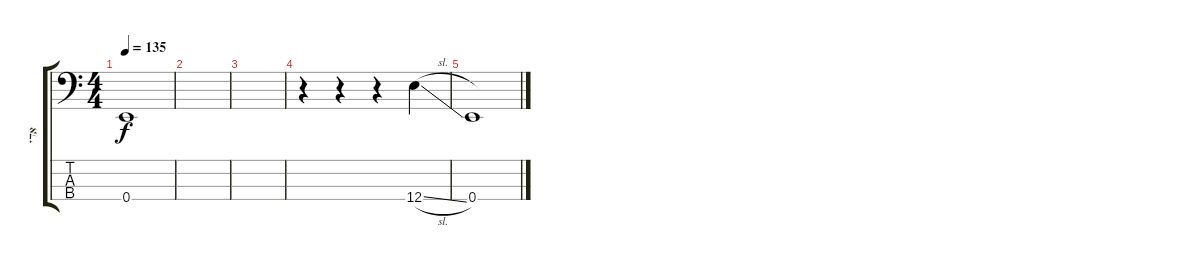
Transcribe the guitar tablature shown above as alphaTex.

\track ("אדי" "אדי") {instrument electricbassfinger}
\staff {score tabs}
\tuning (G2 D2 A1 E1) {hide}
\ts (4 4)
\tempo 135
\clef f4
\ks c
0.4.1{dy f} |
|
|
r.4 r.4 r.4 12.4{sl}.4 |
0.4.1
